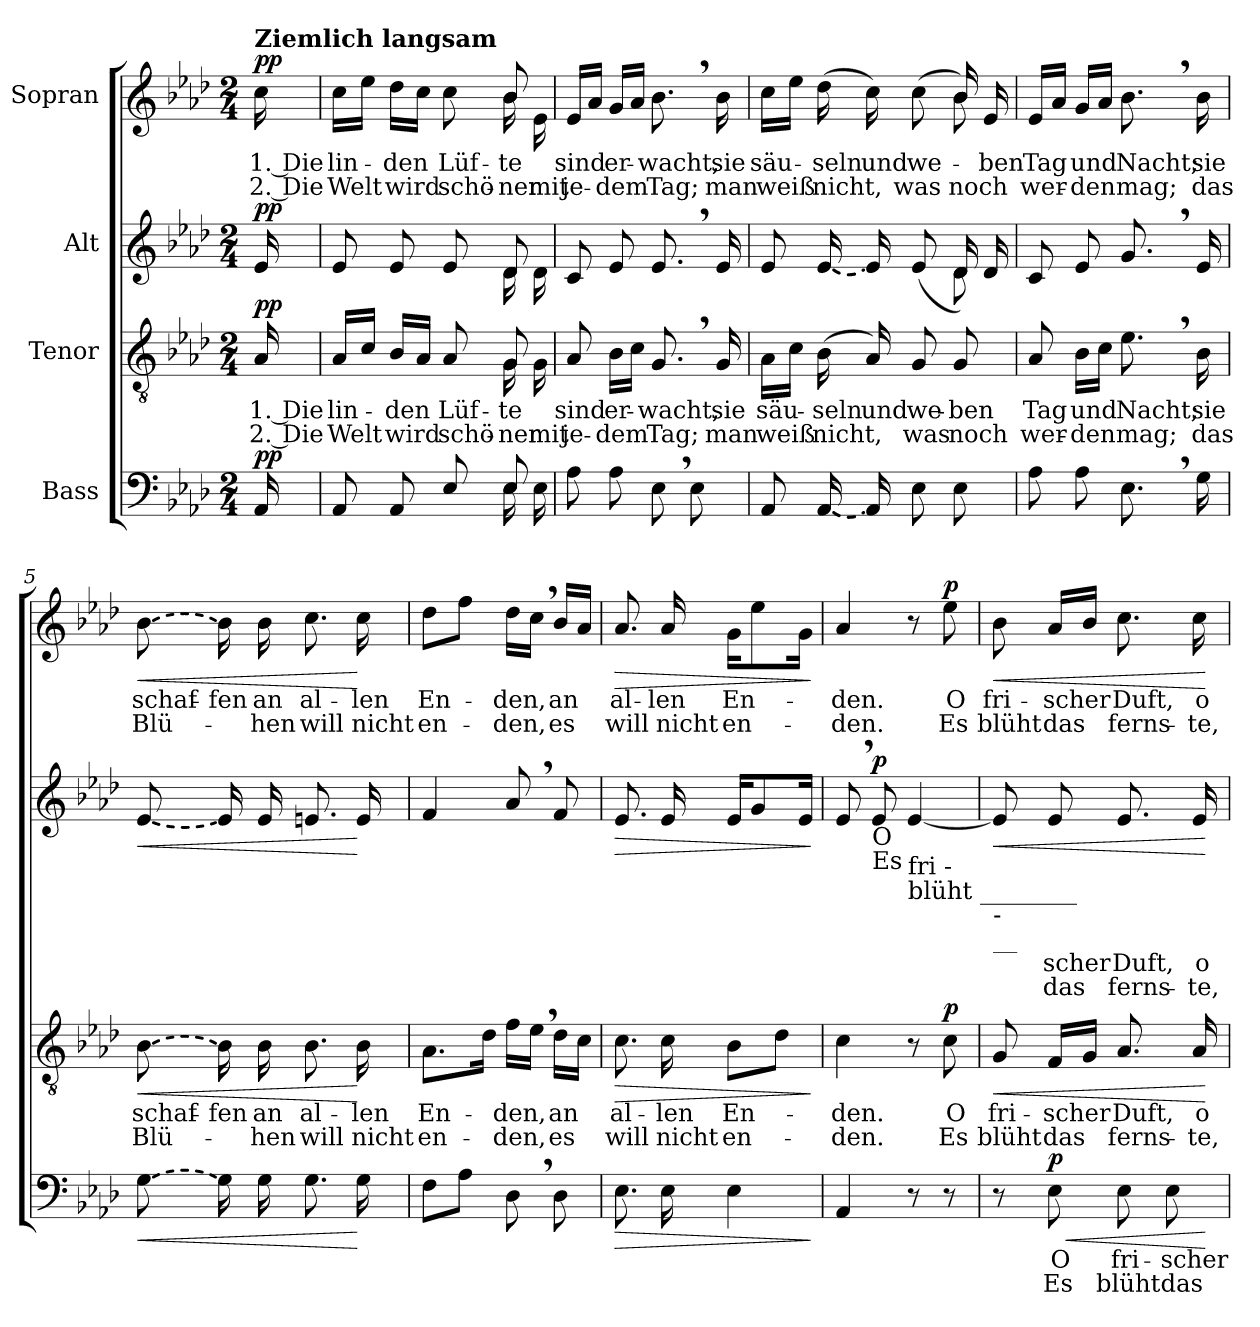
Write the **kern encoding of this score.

**kern	**text	**text	**dynam	**kern	**text	**text	**dynam	**kern	**text	**text	**dynam	**kern	**text	**text	**dynam
*part4	*part4	*part4	*part4	*part3	*part3	*part3	*part3	*part2	*part2	*part2	*part2	*part1	*part1	*part1	*part1
*staff4	*staff4	*staff4	*staff4	*staff3	*staff3	*staff3	*staff3	*staff2	*staff2	*staff2	*staff2	*staff1	*staff1	*staff1	*staff1
*I"Bass	*	*	*	*I"Tenor	*	*	*	*I"Alt	*	*	*	*I"Sopran	*	*	*
*clefF4	*	*	*	*clefGv2	*	*	*	*clefG2	*	*	*	*clefG2	*	*	*
*k[b-e-a-d-]	*	*	*	*k[b-e-a-d-]	*	*	*	*k[b-e-a-d-]	*	*	*	*k[b-e-a-d-]	*	*	*
*M2/4	*	*	*	*M2/4	*	*	*	*M2/4	*	*	*	*M2/4	*	*	*
=	=	=	=	=	=	=	=	=	=	=	=	=	=	=	=
!	!	!	!	!	!	!	!	!	!	!	!	!LO:TX:a:B:t=Ziemlich langsam	!	!	!
!	!	!	!LO:DY:a	!	!	!	!LO:DY:a	!	!	!	!LO:DY:a	!	!	!	!LO:DY:a
16AA-/	.	.	pp	16A-/	1. Die	2. Die	pp	16e-/	.	.	pp	16cc\	1. Die	2. Die	pp
=1	=1	=1	=1	=1	=1	=1	=1	=1	=1	=1	=1	=1	=1	=1	=1
*^	*	*	*	*^	*	*	*	*^	*	*	*	*^	*	*	*
8AA-/	4.ryy	.	.	.	16A-/LL	4.ryy	lin-	Welt	.	8e-/	4.ryy	.	.	.	16cc\LL	4.ryy	lin-	Welt	.
.	.	.	.	.	16c/JJ	.	.	.	.	.	.	.	.	.	16ee-\JJ	.	.	.	.
8AA-/	.	.	.	.	16B-/LL	.	-den	wird	.	8e-/	.	.	.	.	16dd-\LL	.	-den	wird	.
.	.	.	.	.	16A-/JJ	.	.	.	.	.	.	.	.	.	16cc\JJ	.	.	.	.
8E-/	.	.	.	.	8A-/	.	Lüf-	schö-	.	8e-/	.	.	.	.	8cc\	.	Lüf-	schö-	.
8E-/	16E-\	.	.	.	8G/	16G\	-te	-ner	.	8d-/	16d-\	.	.	.	8b-/	16b-\	-te	-ner	.
.	16E-\	.	.	.	.	16G\	.	mit	.	.	16d-\	.	.	.	.	16e-\	.	mit	.
*v	*v	*	*	*	*	*	*	*	*	*v	*v	*	*	*	*v	*v	*	*	*
*	*	*	*	*v	*v	*	*	*	*	*	*	*	*	*	*	*
=2	=2	=2	=2	=2	=2	=2	=2	=2	=2	=2	=2	=2	=2	=2	=2
8A-\	.	.	.	8A-/	sind	je-	.	8c/	.	.	.	16e-/LL	sind	je-	.
.	.	.	.	.	.	.	.	.	.	.	.	16a-/JJ	.	.	.
8A-\	.	.	.	16B-\LL	er-	-dem	.	8e-/	.	.	.	16g/LL	er-	-dem	.
.	.	.	.	16c\JJ	.	.	.	.	.	.	.	16a-/JJ	.	.	.
8E-,\	.	.	.	8.G,/	-wacht,	Tag;	.	8.e-,/	.	.	.	8.b-,\	-wacht,	Tag;	.
8E-\	.	.	.	.	.	.	.	.	.	.	.	.	.	.	.
.	.	.	.	16G/	sie	man	.	16e-/	.	.	.	16b-\	sie	man	.
!!LO:LB:g=z
=3	=3	=3	=3	=3	=3	=3	=3	=3	=3	=3	=3	=3	=3	=3	=3
*	*	*	*	*	*	*	*	*^	*	*	*	*^	*	*	*
8AA-/	.	.	.	16A-\LL	säu-	weiß	.	8e-/	4.ryy	.	.	.	16cc\LL	4.ryy	säu-	weiß	.
.	.	.	.	16c\JJ	.	.	.	.	.	.	.	.	16ee-\JJ	.	.	.	.
!LO:T:dash	!	!	!	!	!	!	!	!LO:T:dash	!	!	!	!	!	!	!	!	!
[16AA-/	.	.	.	(16B-\	-seln	nicht,	.	[16e-/	.	.	.	.	(>16dd-\	.	-seln	nicht,	.
16AA-/]	.	.	.	16A-/)	und	.	.	16e-/]	.	.	.	.	16cc\)	.	und	.	.
8E-\	.	.	.	8G/	we-	was	.	(8e-/	.	.	.	.	(8cc\	.	we-	was	.
8E-\	.	.	.	8G/	-ben	noch	.	16d-/)	8d-\	.	.	.	16b-/)	8b-\	.	noch	.
.	.	.	.	.	.	.	.	16d-/	.	.	.	.	16e-/	.	-ben	.	.
*	*	*	*	*	*	*	*	*v	*v	*	*	*	*	*	*	*	*
*	*	*	*	*	*	*	*	*	*	*	*	*v	*v	*	*	*
=4	=4	=4	=4	=4	=4	=4	=4	=4	=4	=4	=4	=4	=4	=4	=4
8A-\	.	.	.	8A-/	Tag	wer-	.	8c/	.	.	.	16e-/LL	Tag	wer-	.
.	.	.	.	.	.	.	.	.	.	.	.	16a-/JJ	.	.	.
8A-\	.	.	.	16B-\LL	und	-den	.	8e-/	.	.	.	16g/LL	und	-den	.
.	.	.	.	16c\JJ	.	.	.	.	.	.	.	16a-/JJ	.	.	.
8.E-,\	.	.	.	8.e-,\	Nacht;	mag;	.	8.g,/	.	.	.	8.b-,\	Nacht;	mag;	.
16G\	.	.	.	16B-\	sie	das	.	16e-/	.	.	.	16b-\	sie	das	.
=5	=5	=5	=5	=5	=5	=5	=5	=5	=5	=5	=5	=5	=5	=5	=5
!LO:T:dash	!	!	!LO:HP:b	!LO:T:dash	!	!	!LO:HP:b	!LO:T:dash	!	!	!LO:HP:b	!LO:T:dash	!	!	!LO:HP:b
[8G\	.	.	<	[8B-\	schaf-	Blü-	<	[8e-/	.	.	<	[8b-\	schaf-	Blü-	<
16G\]	.	.	.	16B-\]	-fen	.	.	16e-/]	.	.	.	16b-\]	-fen	.	.
16G\	.	.	.	16B-\	an	-hen	.	16e-/	.	.	.	16b-\	an	-hen	.
8.G\	.	.	.	8.B-\	al-	will	.	8.en/	.	.	.	8.cc\	al-	will	.
16G\	.	.	[	16B-\	-len	nicht	[	16e/	.	.	[	16cc\	-len	nicht	[
!!LO:LB:g=z
=6	=6	=6	=6	=6	=6	=6	=6	=6	=6	=6	=6	=6	=6	=6	=6
8F\L	.	.	.	8.A-\L	En-	en-	.	4f/	.	.	.	8dd-\L	En-	en-	.
8A-\J	.	.	.	.	.	.	.	.	.	.	.	8ff\J	.	.	.
.	.	.	.	16d-\Jk	.	.	.	.	.	.	.	.	.	.	.
8D-,\	.	.	.	16f\LL	-den,	-den,	.	8a-,/	.	.	.	16dd-\LL	-den,	-den,	.
.	.	.	.	16e-,\JJ	.	.	.	.	.	.	.	16cc,\JJ	.	.	.
8D-\	.	.	.	16d-\LL	an	es	.	8f/	.	.	.	16b-/LL	an	es	.
.	.	.	.	16c\JJ	.	.	.	.	.	.	.	16a-/JJ	.	.	.
=7	=7	=7	=7	=7	=7	=7	=7	=7	=7	=7	=7	=7	=7	=7	=7
!	!	!	!LO:HP:b	!	!	!	!LO:HP:b	!	!	!	!LO:HP:b	!	!	!	!LO:HP:b
8.E-\	.	.	>	8.c\	al-	will	>	8.e-/	.	.	>	8.a-/	al-	will	>
16E-\	.	.	.	16c\	-len	nicht	.	16e-/	.	.	.	16a-/	-len	nicht	.
4E-\	.	.	.	8B-\L	En-	en-	.	16e-/KL	.	.	.	16g\KL	En-	en-	.
.	.	.	.	.	.	.	.	8g/	.	.	.	8ee-\	.	.	.
.	.	.	.	8d-\J	.	.	.	.	.	.	.	.	.	.	.
.	.	.	.	.	.	.	.	16e-/Jk	.	.	.	16g\Jk	.	.	.
.	.	.	]	.	.	.	]	.	.	.	]	.	.	.	]
=8	=8	=8	=8	=8	=8	=8	=8	=8	=8	=8	=8	=8	=8	=8	=8
4AA-/	.	.	.	4c\	-den.	-den.	.	8e-,/	.	.	.	4a-/	-den.	-den.	.
!	!	!	!	!	!	!	!	!LO:TX:b:t=O	!	!	!	!	!	!	!
!	!	!	!	!	!	!	!	!LO:TX:b:t=Es	!	!	!	!	!	!	!
!	!	!	!	!	!	!	!	!	!	!	!LO:DY:a	!	!	!	!
.	.	.	.	.	.	.	.	8e-/	.	.	p	.	.	.	.
!	!	!	!	!	!	!	!	!LO:TX:b:t=fri            -	!	!	!	!	!	!	!
!	!	!	!	!	!	!	!	!LO:TX:b:t=blüht ________	!	!	!	!	!	!	!
8r	.	.	.	8r	.	.	.	[4e-/	.	.	.	8r	.	.	.
!	!	!	!	!	!	!	!LO:DY:a	!	!	!	!	!	!	!	!LO:DY:a
8r	.	.	.	8c\	O	Es	p	.	.	.	.	8ee-\	O	Es	p
!!LO:PB:g=z
=9	=9	=9	=9	=9	=9	=9	=9	=9	=9	=9	=9	=9	=9	=9	=9
!	!	!	!	!	!	!	!	!LO:TX:b:t=-	!	!	!	!	!	!	!
!	!	!	!	!	!	!	!	!LO:TX:b:t=__	!	!	!	!	!	!	!
!	!	!	!	!	!	!	!LO:HP:b	!	!	!	!LO:HP:b	!	!	!	!LO:HP:b
8r	.	.	.	8G/	fri-	blüht	<	8e-/]	.	.	<	8b-\	fri-	blüht	<
!	!	!	!LO:HP:b	!	!	!	!	!	!	!	!	!	!	!	!
!	!	!	!LO:DY:n=1:a	!	!	!	!	!	!	!	!	!	!	!	!
8E-\	O	Es	< p	16F/LL	-scher	das	.	8e-/	-scher	das	.	16a-/LL	-scher	das	.
.	.	.	.	16G/JJ	.	.	.	.	.	.	.	16b-/JJ	.	.	.
8E-\	fri-	blüht	.	8.A-/	Duft,	ferns-	.	8.e-/	Duft,	ferns-	.	8.cc\	Duft,	ferns-	.
8E-\	-scher	das	.	.	.	.	.	.	.	.	.	.	.	.	.
.	.	.	.	16A-/	o	-te,	.	16e-/	o	-te,	.	16cc\	o	-te,	.
.	.	.	[	.	.	.	[	.	.	.	[	.	.	.	[
=	=	=	=	=	=	=	=	=	=	=	=	=	=	=	=
*-	*-	*-	*-	*-	*-	*-	*-	*-	*-	*-	*-	*-	*-	*-	*-
